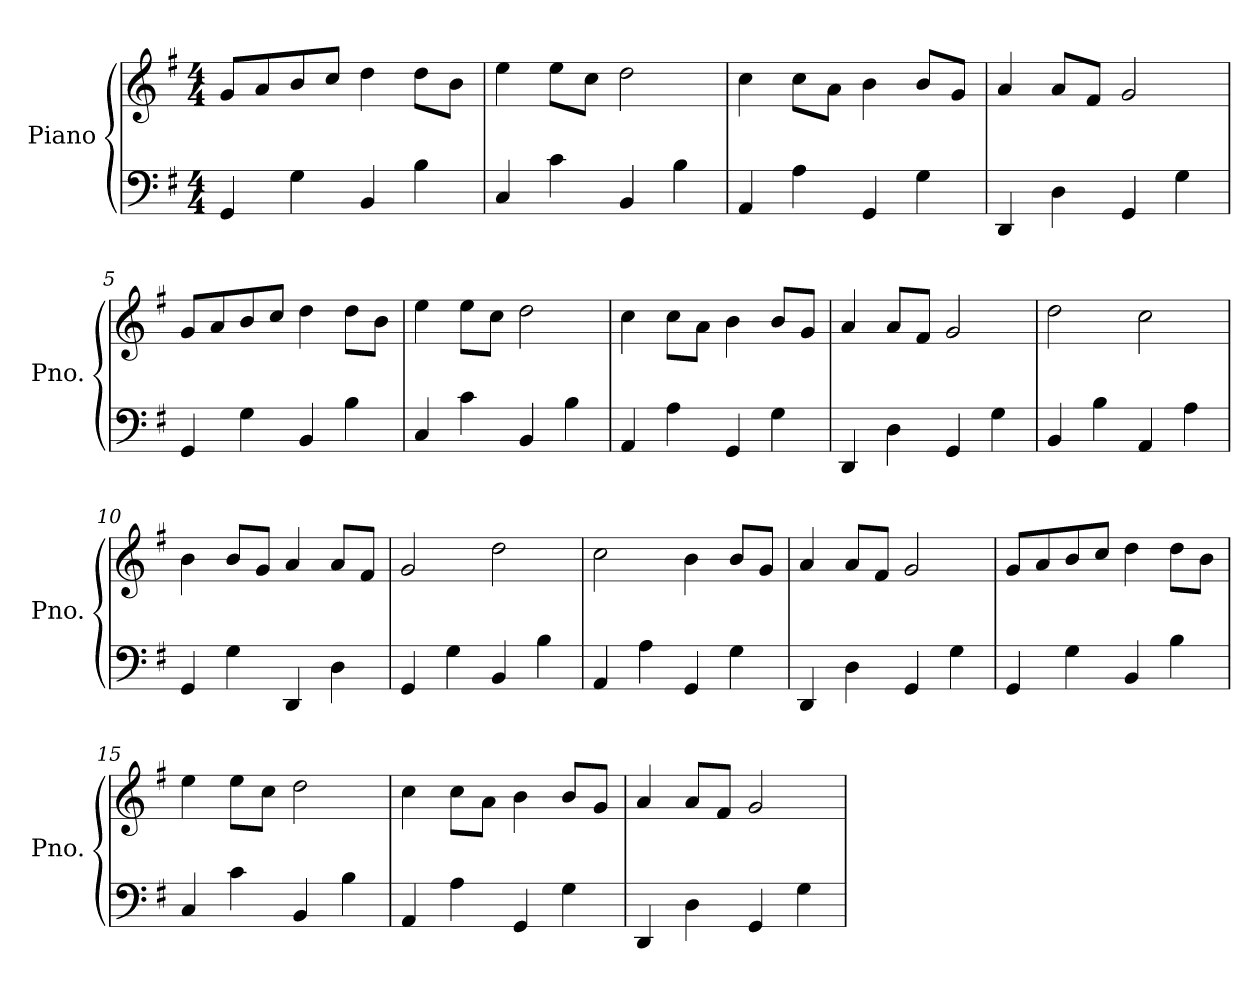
**kern	**kern
*part1	*part1
*staff2	*staff1
*I"Piano	*
*I'Pno.	*
*clefF4	*clefG2
*k[f#]	*k[f#]
*M4/4	*M4/4
*MM120	*MM120
=1	=1
4GG/	8g/L
.	8a/
4G\	8b/
.	8cc/J
4BB/	4dd\
4B\	8dd\L
.	8b\J
=2	=2
4C/	4ee\
4c\	8ee\L
.	8cc\J
4BB/	2dd\
4B\	.
=3	=3
4AA/	4cc\
4A\	8cc\L
.	8a\J
4GG/	4b\
4G\	8b/L
.	8g/J
=4	=4
4DD/	4a/
4D\	8a/L
.	8f#/J
4GG/	2g/
4G\	.
=5	=5
4GG/	8g/L
.	8a/
4G\	8b/
.	8cc/J
4BB/	4dd\
4B\	8dd\L
.	8b\J
=6	=6
4C/	4ee\
4c\	8ee\L
.	8cc\J
4BB/	2dd\
4B\	.
!!LO:LB:g=z
=7	=7
4AA/	4cc\
4A\	8cc\L
.	8a\J
4GG/	4b\
4G\	8b/L
.	8g/J
=8	=8
4DD/	4a/
4D\	8a/L
.	8f#/J
4GG/	2g/
4G\	.
=9	=9
4BB/	2dd\
4B\	.
4AA/	2cc\
4A\	.
=10	=10
4GG/	4b\
4G\	8b/L
.	8g/J
4DD/	4a/
4D\	8a/L
.	8f#/J
=11	=11
4GG/	2g/
4G\	.
4BB/	2dd\
4B\	.
=12	=12
4AA/	2cc\
4A\	.
4GG/	4b\
4G\	8b/L
.	8g/J
=13	=13
4DD/	4a/
4D\	8a/L
.	8f#/J
4GG/	2g/
4G\	.
!!LO:LB:g=z
=14	=14
4GG/	8g/L
.	8a/
4G\	8b/
.	8cc/J
4BB/	4dd\
4B\	8dd\L
.	8b\J
=15	=15
4C/	4ee\
4c\	8ee\L
.	8cc\J
4BB/	2dd\
4B\	.
=16	=16
4AA/	4cc\
4A\	8cc\L
.	8a\J
4GG/	4b\
4G\	8b/L
.	8g/J
=17	=17
4DD/	4a/
4D\	8a/L
.	8f#/J
4GG/	2g/
4G\	.
=	=
*-	*-
